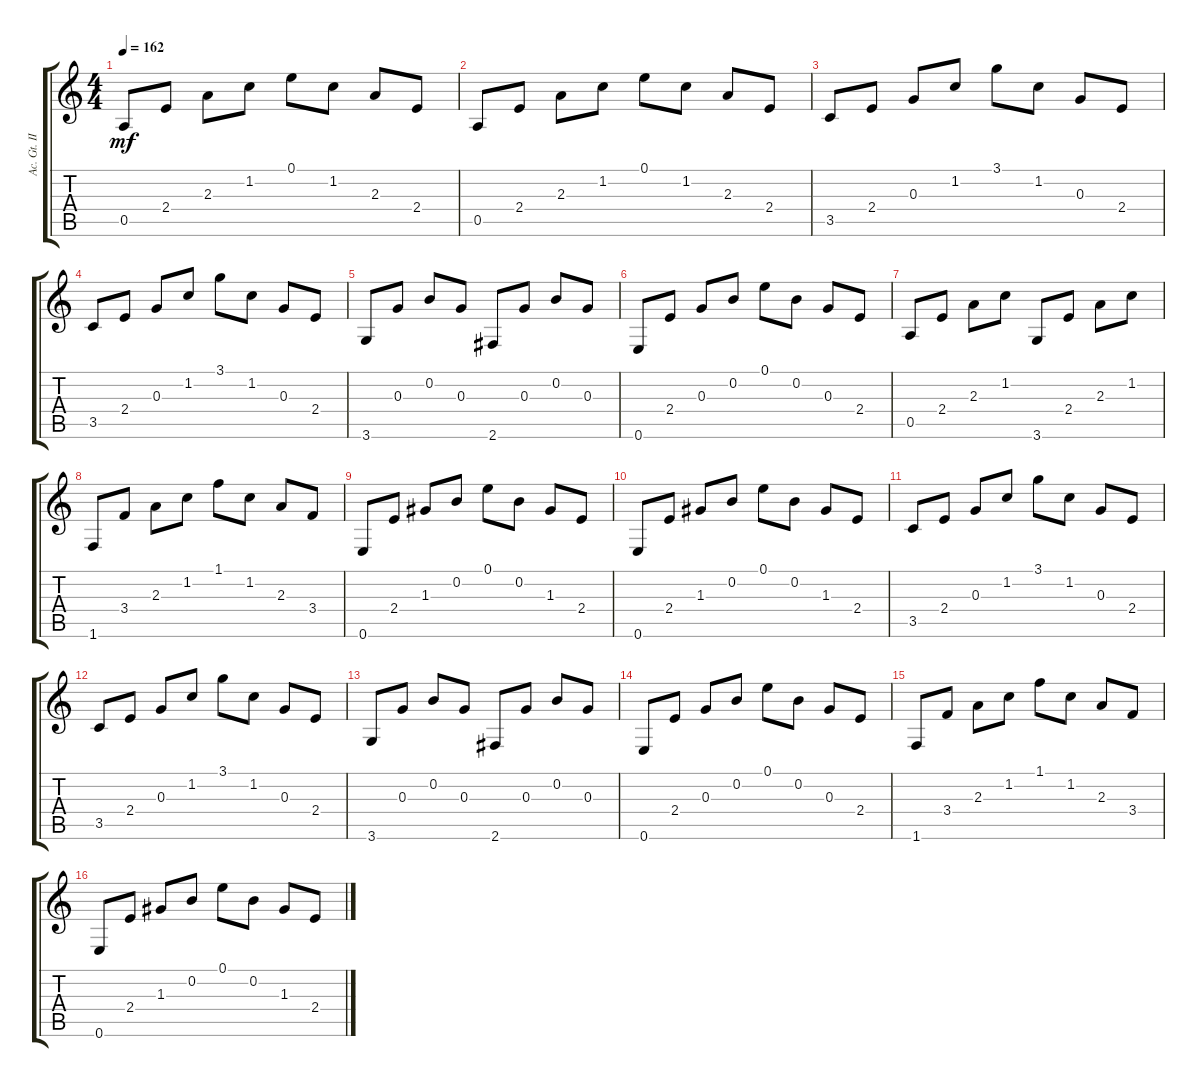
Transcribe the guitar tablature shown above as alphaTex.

\track ("Ac. Gt. II" "Ac. Gt. II") {instrument acousticguitarsteel}
\staff {score tabs}
\tuning (E4 B3 G3 D3 A2 E2) {hide}
\ts (4 4)
\tempo 162
\clef g2
\ks c
0.5.8{dy mf} 2.4.8 2.3.8 1.2.8 0.1.8 1.2.8 2.3.8 2.4.8 |
0.5.8 2.4.8 2.3.8 1.2.8 0.1.8 1.2.8 2.3.8 2.4.8 |
3.5.8 2.4.8 0.3.8 1.2.8 3.1.8 1.2.8 0.3.8 2.4.8 |
3.5.8 2.4.8 0.3.8 1.2.8 3.1.8 1.2.8 0.3.8 2.4.8 |
3.6.8 0.3.8 0.2.8 0.3.8 2.6.8 0.3.8 0.2.8 0.3.8 |
0.6.8 2.4.8 0.3.8 0.2.8 0.1.8 0.2.8 0.3.8 2.4.8 |
0.5.8 2.4.8 2.3.8 1.2.8 3.6.8 2.4.8 2.3.8 1.2.8 |
1.6.8 3.4.8 2.3.8 1.2.8 1.1.8 1.2.8 2.3.8 3.4.8 |
0.6.8 2.4.8 1.3.8 0.2.8 0.1.8 0.2.8 1.3.8 2.4.8 |
0.6.8 2.4.8 1.3.8 0.2.8 0.1.8 0.2.8 1.3.8 2.4.8 |
3.5.8 2.4.8 0.3.8 1.2.8 3.1.8 1.2.8 0.3.8 2.4.8 |
3.5.8 2.4.8 0.3.8 1.2.8 3.1.8 1.2.8 0.3.8 2.4.8 |
3.6.8 0.3.8 0.2.8 0.3.8 2.6.8 0.3.8 0.2.8 0.3.8 |
0.6.8 2.4.8 0.3.8 0.2.8 0.1.8 0.2.8 0.3.8 2.4.8 |
1.6.8 3.4.8 2.3.8 1.2.8 1.1.8 1.2.8 2.3.8 3.4.8 |
0.6.8 2.4.8 1.3.8 0.2.8 0.1.8 0.2.8 1.3.8 2.4.8
